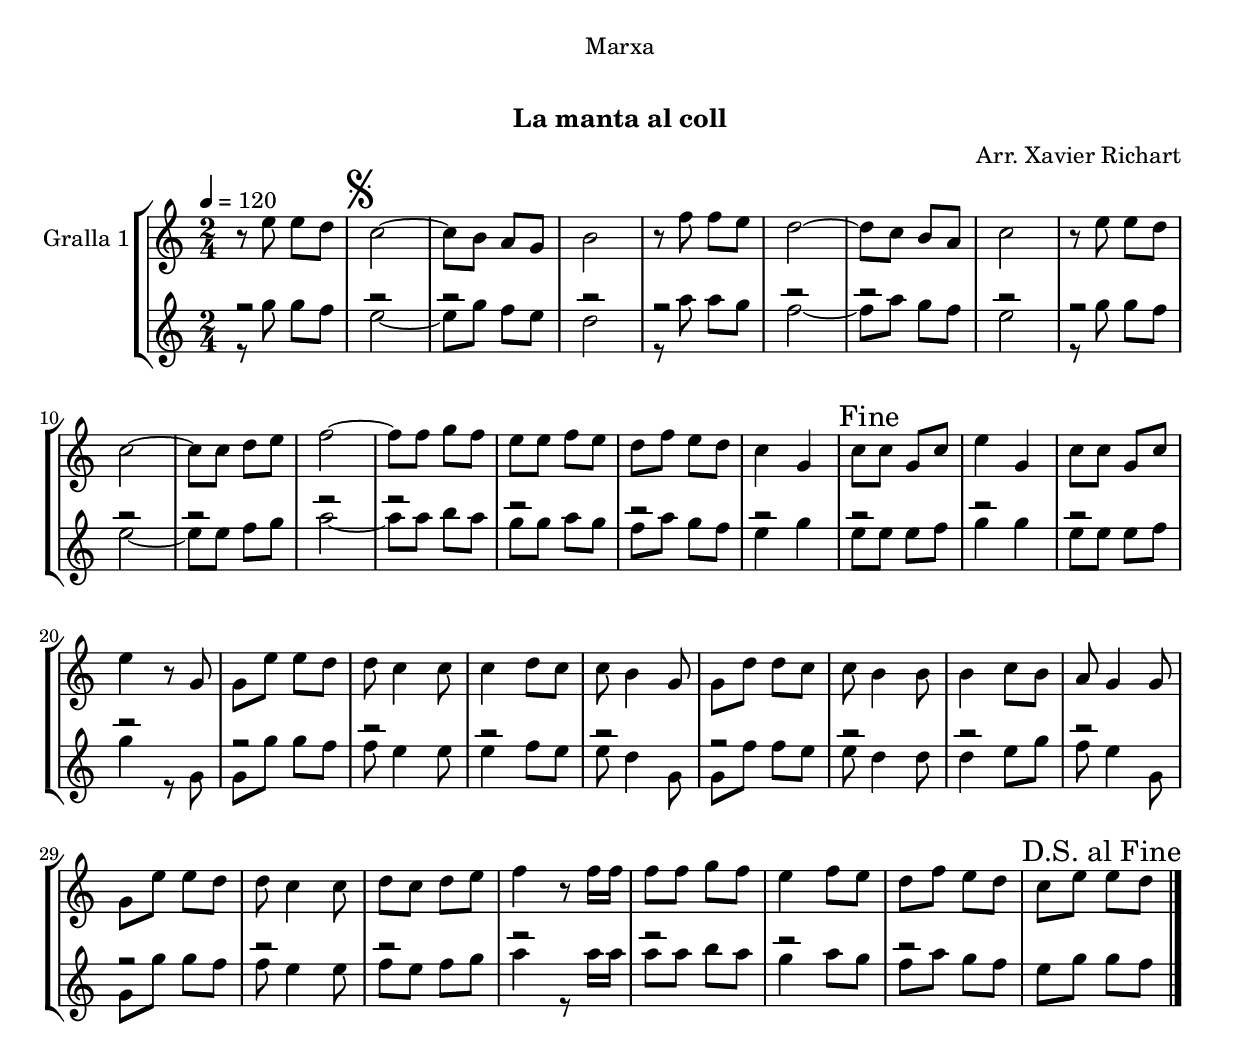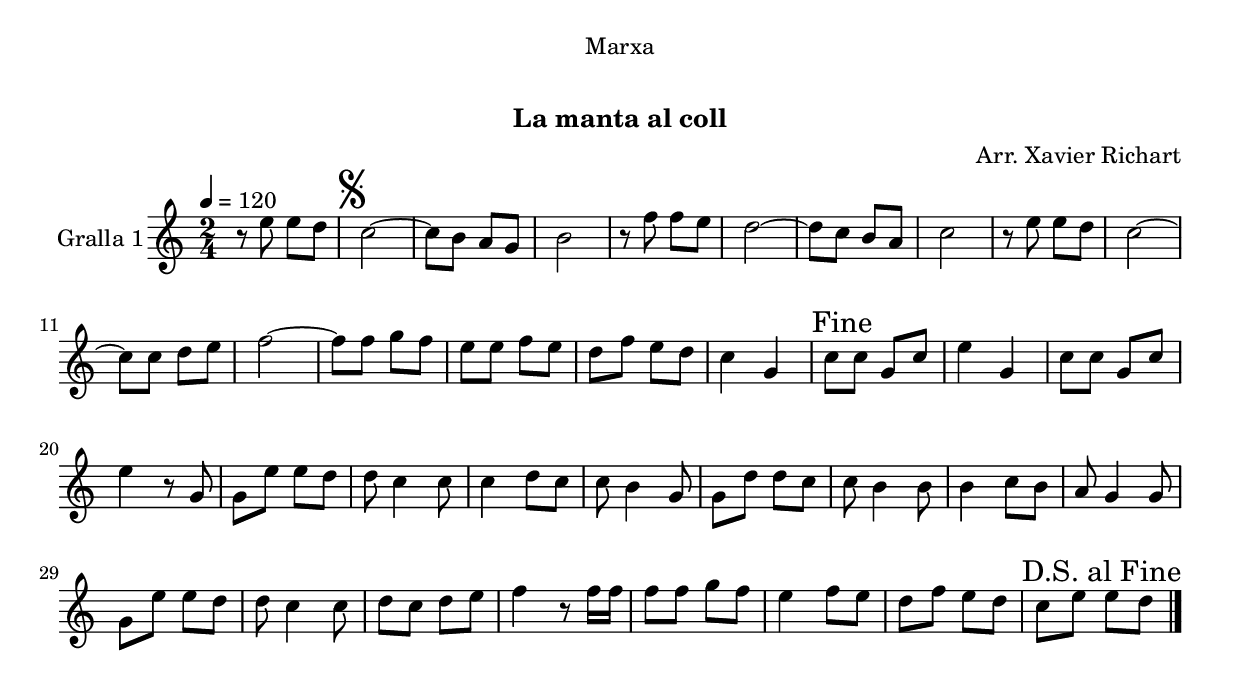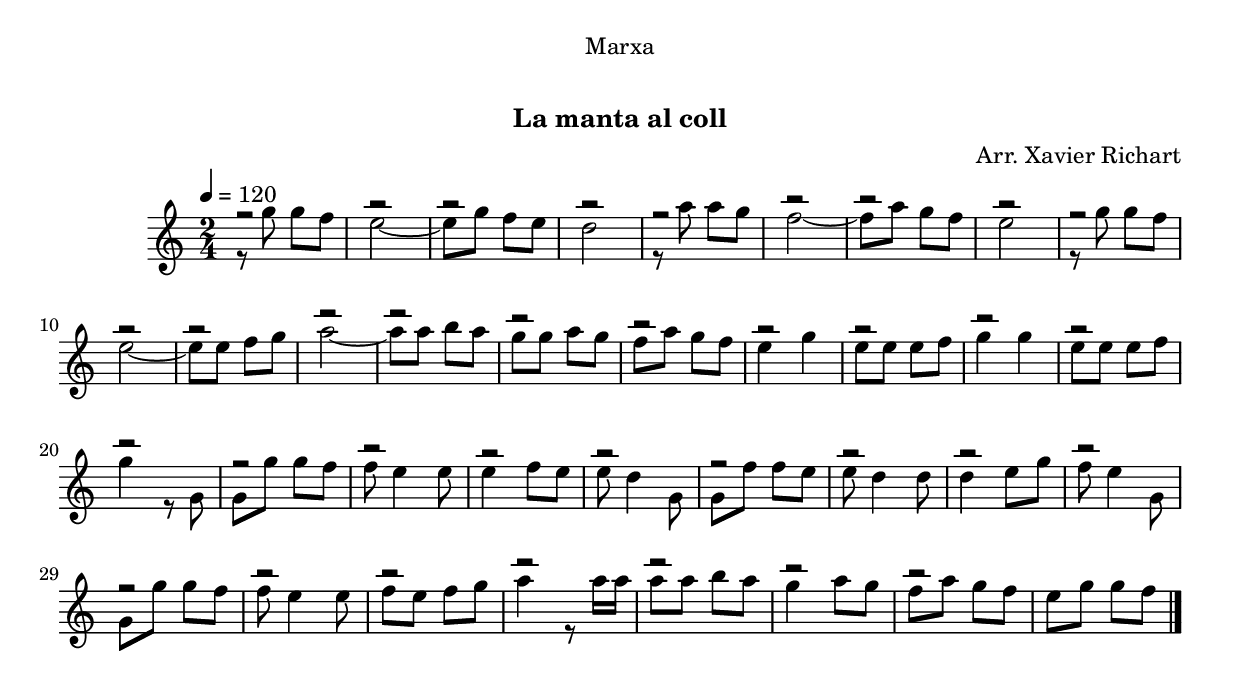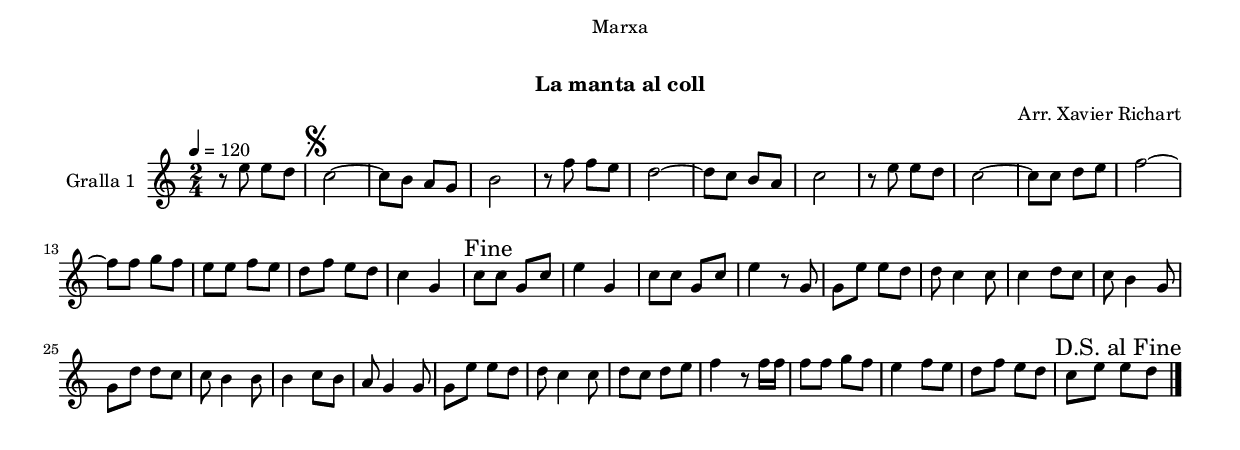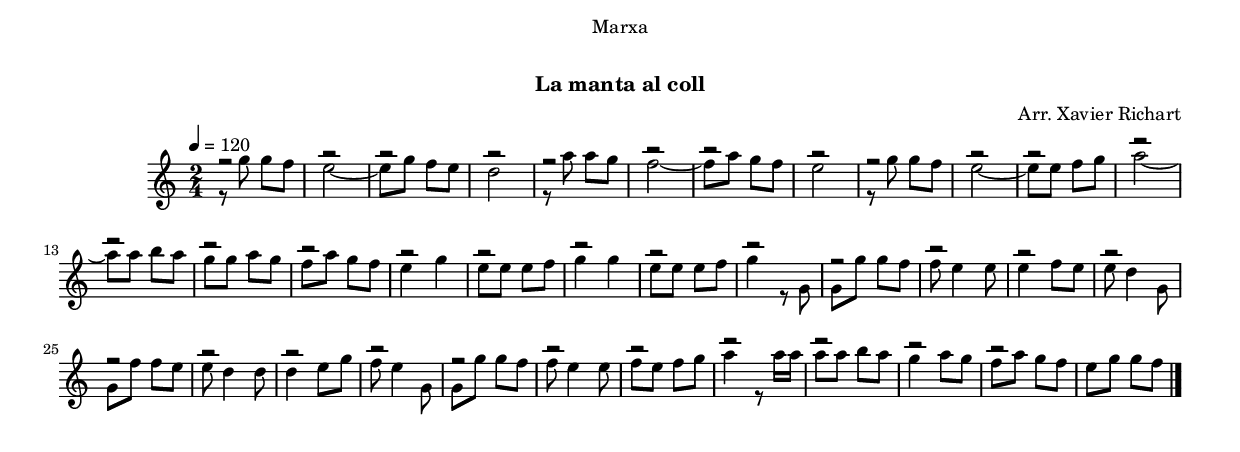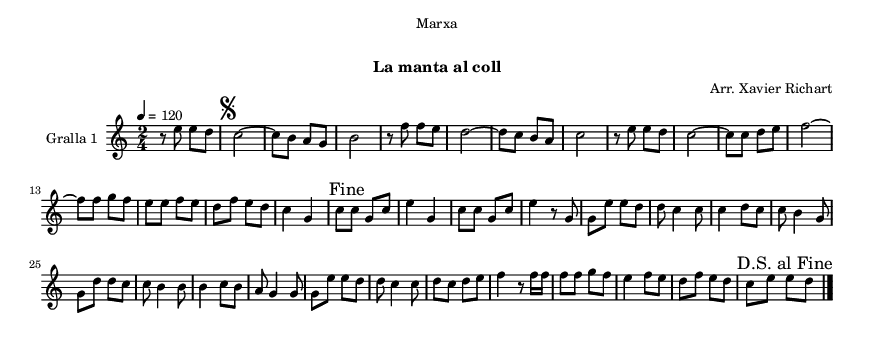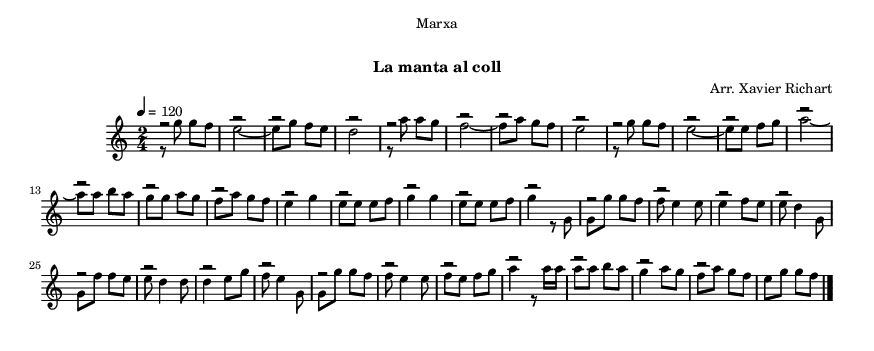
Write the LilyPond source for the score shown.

\version "2.16.0"

\header {
  dedication="Marxa"
  title="  "
  subtitle="La manta al coll"
  subsubtitle=""
  poet=""
  meter=""
  piece=""
  composer="Arr. Xavier Richart"
  arranger=""
  opus=""
  instrument=""
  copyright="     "
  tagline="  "
}

liniaroAa =
\relative e''
{
  \tempo 4=120
  \clef treble
  \key c \major
  \time 2/4
  r8 e e d  |
  \mark \markup {\musicglyph #"scripts.segno"} c2 ~  |
  c8 b a g  |
  b2  |
  %05
  r8 f' f e  |
  d2 ~  |
  d8 c b a  |
  c2  |
  r8 e e d  |
  %10
  c2 ~  |
  c8 c d e  |
  f2 ~  |
  f8 f g f  |
  e8 e f e  |
  %15
  d8 f e d  |
  c4 g  |
  \mark "Fine" c8 c g c  |
  e4 g,  |
  c8 c g c  |
  %20
  e4 r8 g,  |
  g8 e' e d  |
  d8 c4 c8  |
  c4 d8 c  |
  c8 b4 g8  |
  %25
  g8 d' d c  |
  c8 b4 b8  |
  b4 c8 b  |
  a8 g4 g8  |
  g8 e' e d  |
  %30
  d8 c4 c8  |
  d8 c d e  |
  f4 r8 f16 f  |
  f8 f g f  |
  e4 f8 e  |
  %35
  d8 f e d  |
  \mark "D.S. al Fine" c8 e e d  \bar "|."
}

liniaroAb =
\relative g''
{
  \tempo 4=120
  \clef treble
  \key c \major
  \time 2/4
  << { r2 } \\ { r8 g g f } >>  |
  << { r2 } \\ { e2 ~ } >>  |
  << { r2 } \\ { e8 g f e } >>  |
  << { r2 } \\ { d2 } >>  |
  %05
  << { r2 } \\ { r8 a' a g } >>  |
  << { r2 } \\ { f2 ~ } >>  |
  << { r2 } \\ { f8 a g f } >>  |
  << { r2 } \\ { e2 } >>  |
  << { r2 } \\ { r8 g g f } >>  |
  %10
  << { r2 } \\ { e2 ~ } >>  |
  << { r2 } \\ { e8 e f g } >>  |
  << { r2 } \\ { a2 ~ } >>  |
  << { r2 } \\ { a8 a b a } >>  |
  << { r2 } \\ { g8 g a g } >>  |
  %15
  << { r2 } \\ { f8 a g f } >>  |
  << { r2 } \\ { e4 g } >>  |
  << { r2 } \\ { e8 e e f } >>  |
  << { r2 } \\ { g4 g } >>  |
  << { r2 } \\ { e8 e e f } >>  |
  %20
  << { r2 } \\ { g4 r8 g, } >>  |
  << { r2 } \\ { g8 g' g f } >>  |
  << { r2 } \\ { f8 e4 e8 } >>  |
  << { r2 } \\ { e4 f8 e } >>  |
  << { r2 } \\ { e8 d4 g,8 } >>  |
  %25
  << { r2 } \\ { g8 f' f e } >>  |
  << { r2 } \\ { e8 d4 d8 } >>  |
  << { r2 } \\ { d4 e8 g } >>  |
  << { r2 } \\ { f8 e4 g,8 } >>  |
  << { r2 } \\ { g8 g' g f } >>  |
  %30
  << { r2 } \\ { f8 e4 e8 } >>  |
  << { r2 } \\ { f8 e f g } >>  |
  << { r2 } \\ { a4 r8 a16 a } >>  |
  << { r2 } \\ { a8 a b a } >>  |
  << { r2 } \\ { g4 a8 g } >>  |
  %35
  << { r2 } \\ { f8 a g f } >>  |
  e8 g g f  \bar "|."
}

\book {

\paper {
  print-page-number = false
  #(set-paper-size "a4")
  #(layout-set-staff-size 20)
}

\bookpart {
  \score {
    \new StaffGroup {
      \override Score.RehearsalMark #'self-alignment-X = #LEFT
      <<
        \new Staff \with {instrumentName = #"Gralla 1" } \liniaroAa
        \new Staff \with {instrumentName = #"" } \liniaroAb
      >>
    }
    \layout {}
  }\score { \unfoldRepeats
    \new StaffGroup {
      \override Score.RehearsalMark #'self-alignment-X = #LEFT
      <<
        \new Staff \with {instrumentName = #"Gralla 1" } \liniaroAa
        \new Staff \with {instrumentName = #"" } \liniaroAb
      >>
    }
    \midi {}
  }
}

\bookpart {
  \header {}
  \score {
    \new StaffGroup {
      \override Score.RehearsalMark #'self-alignment-X = #LEFT
      <<
        \new Staff \with {instrumentName = #"Gralla 1" } \liniaroAa
      >>
    }
    \layout {}
  }\score { \unfoldRepeats
    \new StaffGroup {
      \override Score.RehearsalMark #'self-alignment-X = #LEFT
      <<
        \new Staff \with {instrumentName = #"Gralla 1" } \liniaroAa
      >>
    }
    \midi {}
  }
}

\bookpart {
  \header {}
  \score {
    \new StaffGroup {
      \override Score.RehearsalMark #'self-alignment-X = #LEFT
      <<
        \new Staff \with {instrumentName = #"" } \liniaroAb
      >>
    }
    \layout {}
  }\score { \unfoldRepeats
    \new StaffGroup {
      \override Score.RehearsalMark #'self-alignment-X = #LEFT
      <<
        \new Staff \with {instrumentName = #"" } \liniaroAb
      >>
    }
    \midi {}
  }
}

}

\book {

\paper {
  print-page-number = false
  #(set-paper-size "a5landscape")
  #(layout-set-staff-size 16)
}

\bookpart {
  \header {}
  \score {
    \new StaffGroup {
      \override Score.RehearsalMark #'self-alignment-X = #LEFT
      <<
        \new Staff \with {instrumentName = #"Gralla 1" } \liniaroAa
      >>
    }
    \layout {}
  }
}

\bookpart {
  \header {}
  \score {
    \new StaffGroup {
      \override Score.RehearsalMark #'self-alignment-X = #LEFT
      <<
        \new Staff \with {instrumentName = #"" } \liniaroAb
      >>
    }
    \layout {}
  }
}

}

\book {

\paper {
  print-page-number = false
  #(set-paper-size "a6landscape")
  #(layout-set-staff-size 12)
}

\bookpart {
  \header {}
  \score {
    \new StaffGroup {
      \override Score.RehearsalMark #'self-alignment-X = #LEFT
      <<
        \new Staff \with {instrumentName = #"Gralla 1" } \liniaroAa
      >>
    }
    \layout {}
  }
}

\bookpart {
  \header {}
  \score {
    \new StaffGroup {
      \override Score.RehearsalMark #'self-alignment-X = #LEFT
      <<
        \new Staff \with {instrumentName = #"" } \liniaroAb
      >>
    }
    \layout {}
  }
}

}

